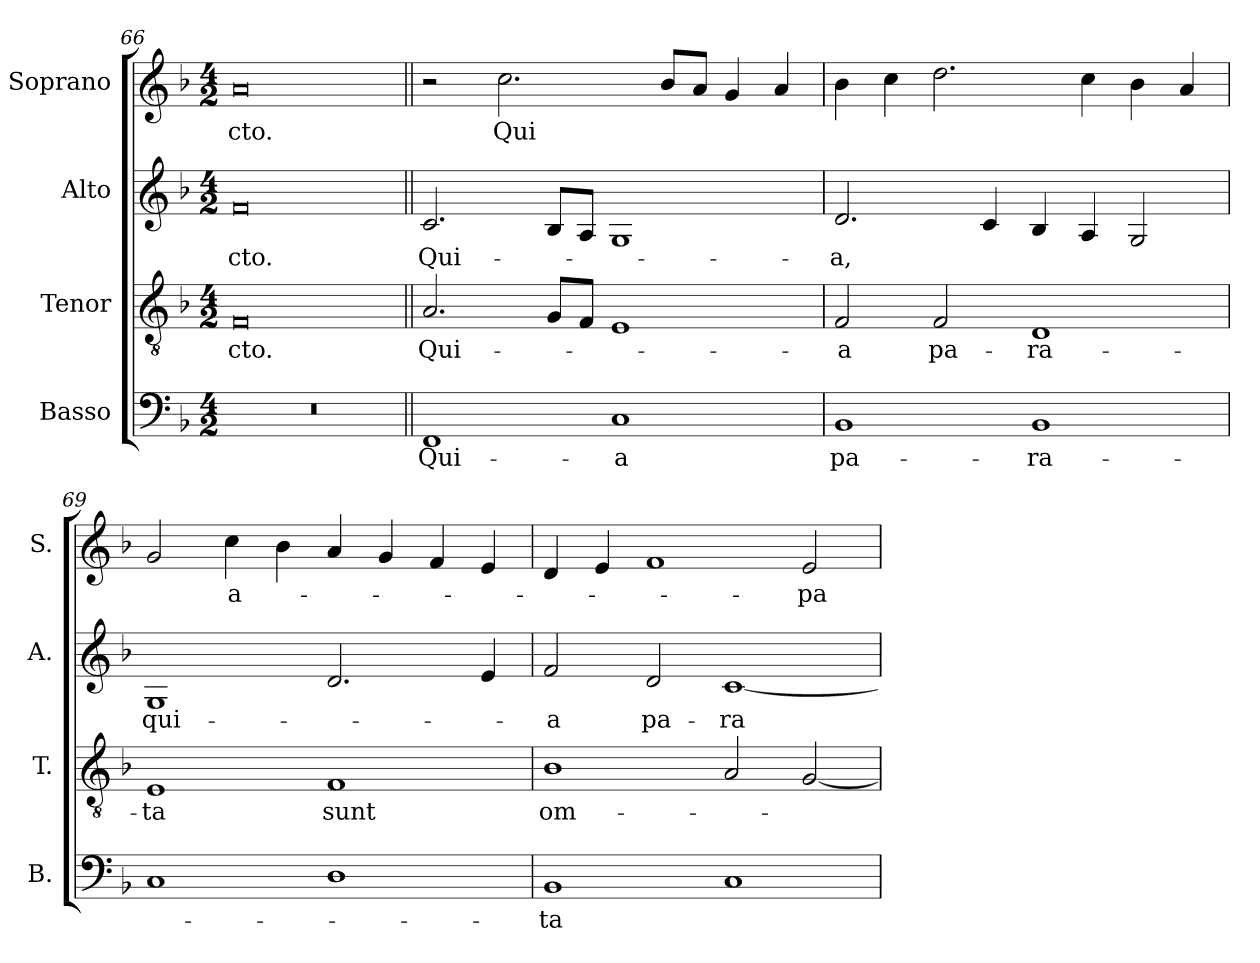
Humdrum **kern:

**kern	**text	**kern	**text	**kern	**text	**kern	**text
*part4	*part4	*part3	*part3	*part2	*part2	*part1	*part1
*staff4	*staff4	*staff3	*staff3	*staff2	*staff2	*staff1	*staff1
*I"Basso	*	*I"Tenor	*	*I"Alto	*	*I"Soprano	*
*I'B.	*	*I'T.	*	*I'A.	*	*I'S.	*
*clefF4	*	*clefGv2	*	*clefG2	*	*clefG2	*
*	*	*ITrd7c12	*	*	*	*	*
*k[b-]	*	*k[b-]	*	*k[b-]	*	*k[b-]	*
*F:	*	*F:	*	*F:	*	*F:	*
*M4/2	*	*M4/2	*	*M4/2	*	*M4/2	*
=66	=66	=66	=66	=66	=66	=66	=66
!LO:N:vis=1	!	!	!	!	!	!	!
!	!	!	!LO:LY:b:color=#000000	!	!	!	!
!	!	!	!	!	!LO:LY:b:color=#000000	!	!
!	!	!	!	!	!	!	!LO:LY:b:color=#000000
0r	.	0FFi	-cto.	0fi	-cto.	0ai	-cto.
!!LO:PB:g=z
=67||	=67||	=67||	=67||	=67||	=67||	=67||	=67||
!	!LO:LY:b:color=#000000	!	!	!	!	!	!
!	!	!	!LO:LY:b:color=#000000	!	!	!	!
!	!	!	!	!	!LO:LY:b:color=#000000	!	!
1FFi	Qui-	2.AAi/	Qui-	2.ci/	Qui-	2r	.
!	!	!	!	!	!	!	!LO:LY:b:color=#000000
.	.	.	.	.	.	2.cci\	Qui
.	.	8GGi/L	.	8B-i/L	.	.	.
.	.	8FFi/J	.	8Ai/J	.	.	.
!	!LO:LY:b:color=#000000	!	!	!	!	!	!
1Ci	-a	1EEi	.	1Gi	.	.	.
.	.	.	.	.	.	8b-i/L	.
.	.	.	.	.	.	8ai/J	.
.	.	.	.	.	.	4gi/	.
.	.	.	.	.	.	4ai/	.
=68	=68	=68	=68	=68	=68	=68	=68
!	!LO:LY:b:color=#000000	!	!	!	!	!	!
!	!	!	!LO:LY:b:color=#000000	!	!	!	!
!	!	!	!	!	!LO:LY:b:color=#000000	!	!
1BB-i	pa-	2FFi/	-a	2.di/	-a,	4b-i\	.
.	.	.	.	.	.	4cci\	.
!	!	!	!LO:LY:b:color=#000000	!	!	!	!
.	.	2FFi/	pa-	.	.	2.ddi\	.
.	.	.	.	4ci/	.	.	.
!	!LO:LY:b:color=#000000	!	!	!	!	!	!
!	!	!	!LO:LY:b:color=#000000	!	!	!	!
1BB-i	-ra-	1DDi	-ra-	4B-i/	.	.	.
.	.	.	.	4Ai/	.	4cci\	.
.	.	.	.	2Gi/	.	4b-i\	.
.	.	.	.	.	.	4ai/	.
=69	=69	=69	=69	=69	=69	=69	=69
!	!	!	!LO:LY:b:color=#000000	!	!	!	!
!	!	!	!	!	!LO:LY:b:color=#000000	!	!
1Ci	.	1EEi	-ta	1Gi	qui-	2gi/	.
!	!	!	!	!	!	!	!LO:LY:b:color=#000000
.	.	.	.	.	.	4cci\	a-
.	.	.	.	.	.	4b-i\	.
!	!	!	!LO:LY:b:color=#000000	!	!	!	!
1Di	.	1FFi	sunt	2.di/	.	4ai/	.
.	.	.	.	.	.	4gi/	.
.	.	.	.	.	.	4fi/	.
.	.	.	.	4ei/	.	4ei/	.
=70	=70	=70	=70	=70	=70	=70	=70
!	!LO:LY:b:color=#000000	!	!	!	!	!	!
!	!	!	!LO:LY:b:color=#000000	!	!	!	!
!	!	!	!	!	!LO:LY:b:color=#000000	!	!
1BB-i	-ta	1BB-i	om-	2fi/	-a	4di/	.
.	.	.	.	.	.	4ei/	.
!	!	!	!	!	!LO:LY:b:color=#000000	!	!
.	.	.	.	2di/	pa-	1fi	.
!	!	!	!	!	!LO:LY:b:color=#000000	!	!
1Ci	.	2AAi/	.	[1ci	-ra-	.	.
!	!	!	!	!	!	!	!LO:LY:b:color=#000000
.	.	[2GGi/	.	.	.	2ei/	-pa-
=	=	=	=	=	=	=	=
*-	*-	*-	*-	*-	*-	*-	*-
